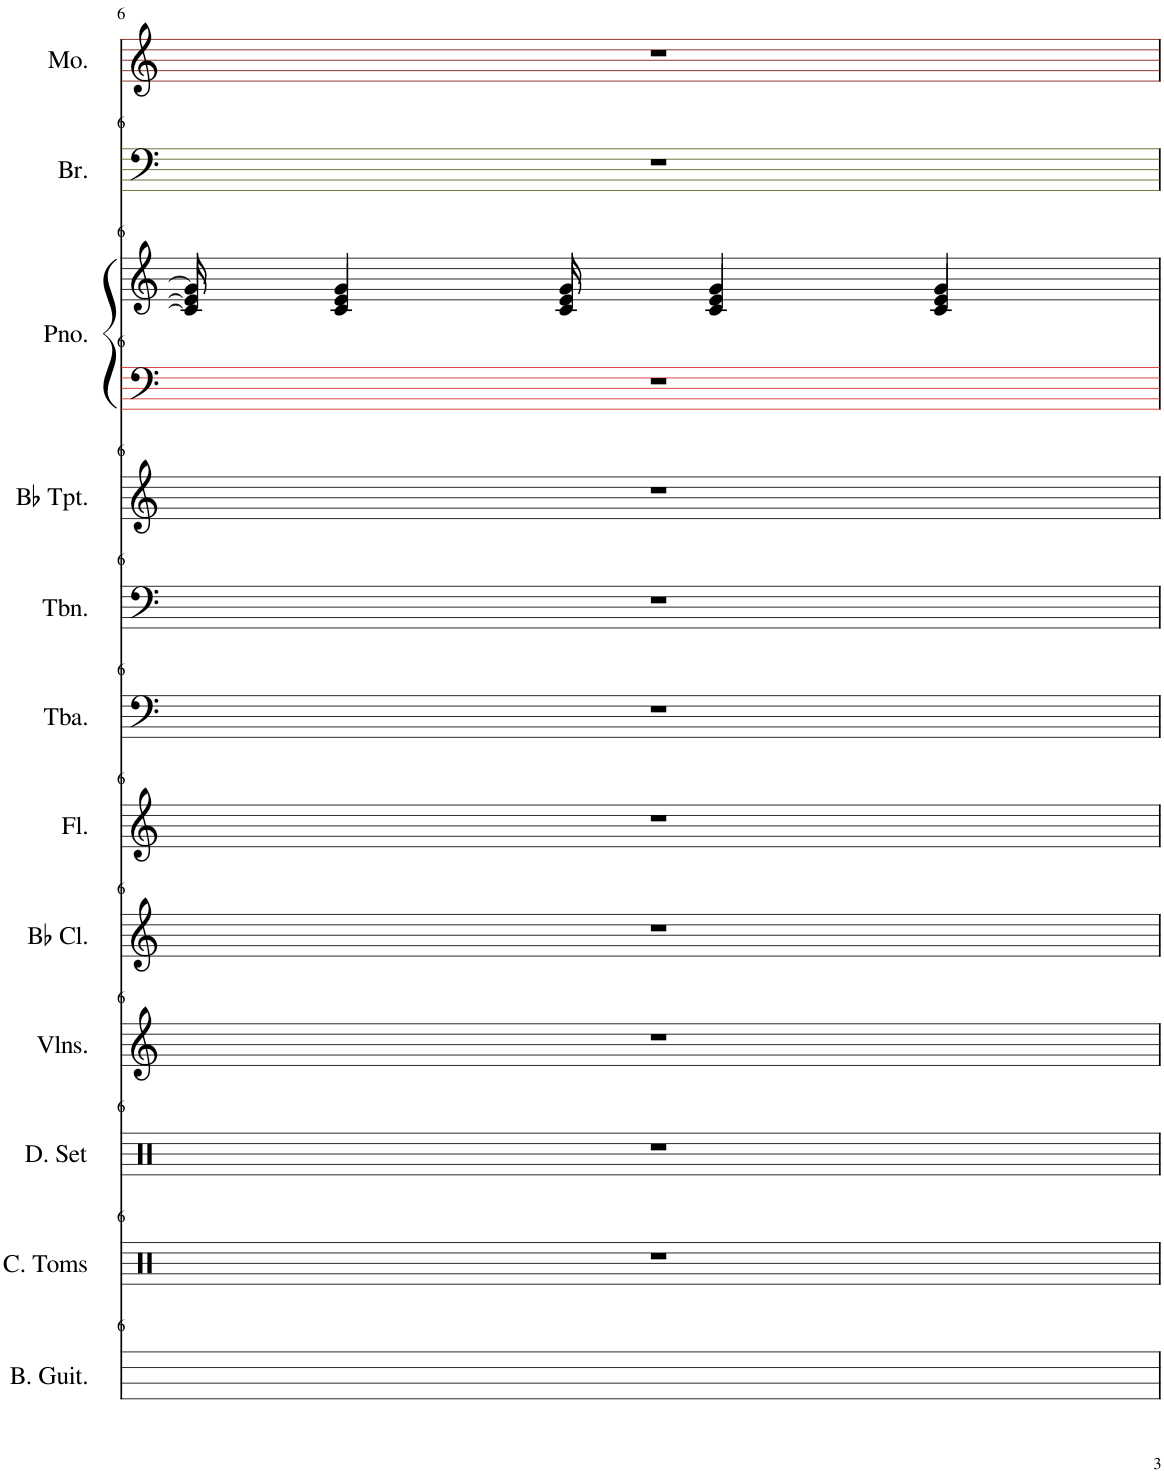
**kern	**kern	**kern	**kern	**kern	**kern	**kern	**kern	**kern	**kern	**kern	**kern	**kern
*part12	*part11	*part10	*part9	*part8	*part7	*part6	*part5	*part4	*part3	*part3	*part2	*part1
*staff13	*staff12	*staff11	*staff10	*staff9	*staff8	*staff7	*staff6	*staff5	*staff4	*staff3	*staff2	*staff1
*I"Bass Guitar	*I"Concert Toms	*I"Drumset	*I"Violins	*I"Bb Clarinet	*I"Flute	*I"Tuba	*I"Trombone	*I"Bb Trumpet	*I"Piano	*	*I"Bowser	*I"Mario
*I'B. Guit.	*I'C. Toms	*I'D. Set	*I'Vlns.	*I'Bb Cl.	*I'Fl.	*I'Tba.	*I'Tbn.	*I'Bb Tpt.	*I'Pno.	*	*I'Br.	*I'Mo.
!!LO:PB:g=z
*	*clefX	*clefX	*clefG2	*clefG2	*clefG2	*clefF4	*clefF4	*clefG2	*clefF4	*clefG2	*clefF4	*clefG2
*	*	*	*	*ITrd1c2	*	*	*	*ITrd1c2	*	*	*	*
*k[]	*k[]	*k[]	*k[]	*k[]	*k[]	*k[]	*k[]	*k[]	*k[]	*k[]	*k[]	*k[]
*M4/4	*M4/4	*M4/4	*M4/4	*M4/4	*M4/4	*M4/4	*M4/4	*M4/4	*M4/4	*M4/4	*M4/4	*M4/4
=6	=6	=6	=6	=6	=6	=6	=6	=6	=6	=6	=6	=6
*	*	*	*	*	*	*	*	*	*	*^	*	*
1r	1r	1r	1r	1r	1r	1r	1r	1r	1r	8g/]	8c/] 8e/]	1r	1r
.	.	.	.	.	.	.	.	.	.	4g/	4c/ 4e/	.	.
.	.	.	.	.	.	.	.	.	.	8g/	8c/ 8e/	.	.
.	.	.	.	.	.	.	.	.	.	4g/	4c/ 4e/	.	.
.	.	.	.	.	.	.	.	.	.	4g/	4c/ 4e/	.	.
*	*	*	*	*	*	*	*	*	*	*v	*v	*	*
=	=	=	=	=	=	=	=	=	=	=	=	=
*-	*-	*-	*-	*-	*-	*-	*-	*-	*-	*-	*-	*-
